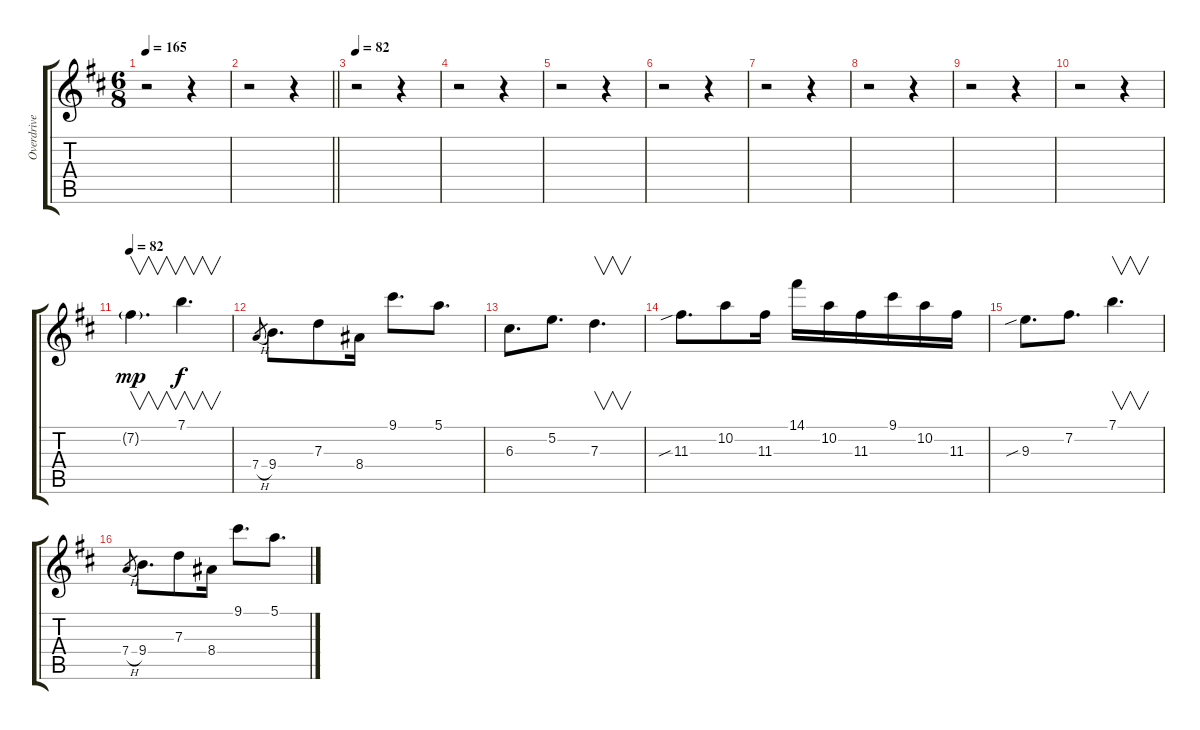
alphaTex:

\track ("Overdrive I" "Overdrive ") {instrument overdrivenguitar}
\staff {score tabs}
\tuning (E4 B3 G3 D3 A2 E2) {hide}
\ts (6 8)
\tempo 165
\clef g2
\ks d
r.2{dy mp instrument overdrivenguitar} r.4 |
\barLineRight lightlight
r.2 r.4 |
\tempo 82
r.2 r.4 |
r.2 r.4 |
r.2 r.4 |
r.2 r.4 |
r.2 r.4 |
r.2 r.4 |
r.2 r.4 |
r.2 r.4 |
\tempo 82
7.2{g}.4{v d} 7.1.4{v d dy f} |
7.4{h}.8{gr} 9.4.8{d} 7.3.8 8.4.16 9.1.8{d} 5.1.8{d} |
6.3.8{d} 5.2.8{d} 7.3.4{v d} |
11.3{sib}.8{d} 10.2.8 11.3.16 14.1.16 10.2.16 11.3.16 9.1.16 10.2.16 11.3.16 |
9.3{sib}.8{d} 7.2.8{d} 7.1.4{v d} |
7.4{h}.8{gr} 9.4.8{d} 7.3.8 8.4.16 9.1.8{d} 5.1.8{d}
